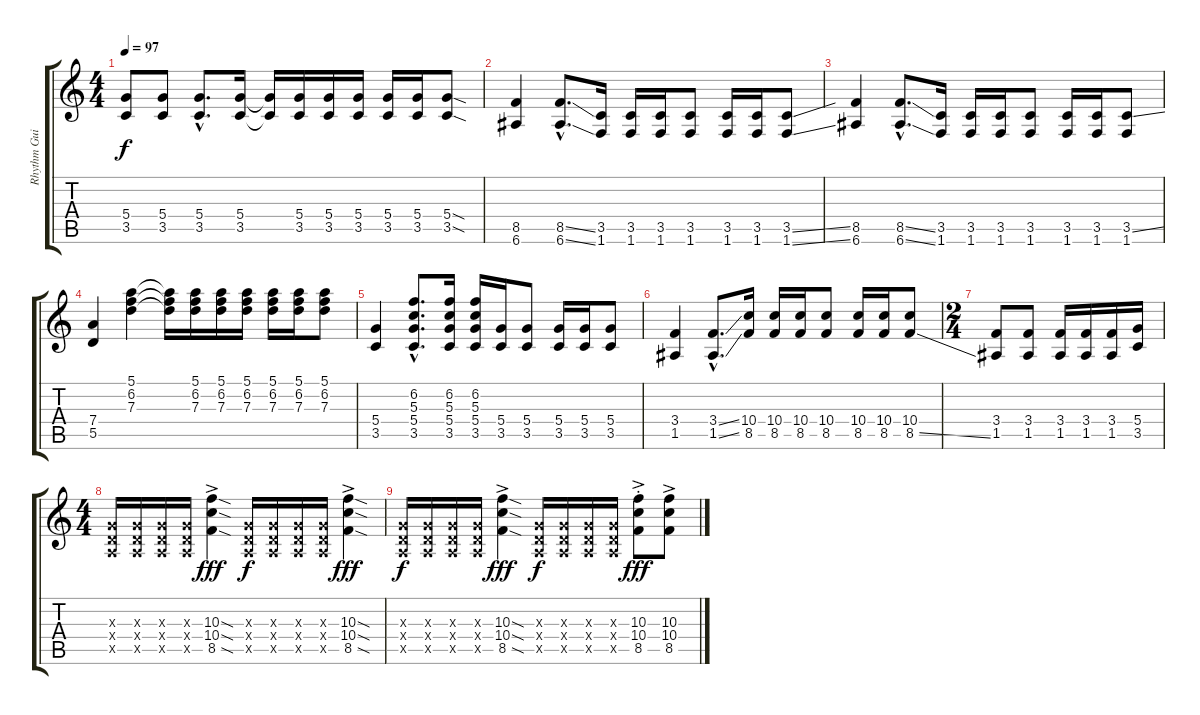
\track ("Rhythm Guitar" "Rhythm Gui") {instrument overdrivenguitar}
\staff {score tabs}
\tuning (E4 B3 G3 D3 A2 E2) {hide}
\ts (4 4)
\tempo 97
\clef g2
\ks c
(5.4 3.5).8{dy f} (5.4 3.5).8 (5.4{hac} 3.5{hac}).8{d} (5.4 3.5).16 (5.4{t} 3.5{t}).16 (5.4 3.5).16 (5.4 3.5).16 (5.4 3.5).16 (5.4 3.5).16 (5.4 3.5).16 (5.4{sod} 3.5{sod}).8 |
(8.5 6.6).4 (8.5{ss hac} 6.6{ss hac}).8{d} (3.5 1.6).16 (3.5 1.6).16 (3.5 1.6).16 (3.5 1.6).8 (3.5 1.6).16 (3.5 1.6).16 (3.5{ss} 1.6{ss}).8 |
(8.5 6.6).4 (8.5{ss hac} 6.6{ss hac}).8{d} (3.5 1.6).16 (3.5 1.6).16 (3.5 1.6).16 (3.5 1.6).8 (3.5 1.6).16 (3.5 1.6).16 (3.5{ss} 1.6).8 |
(7.4 5.5).4 (5.1 6.2 7.3).4 (5.1{t} 6.2{t} 7.3{t}).16 (5.1 6.2 7.3).16 (5.1 6.2 7.3).16 (5.1 6.2 7.3).16 (5.1 6.2 7.3).16 (5.1 6.2 7.3).16 (5.1 6.2 7.3).8 |
(5.4 3.5).4 (6.2{hac} 5.3{hac} 5.4{hac} 3.5{hac}).8{d} (6.2 5.3 5.4 3.5).16 (6.2 5.3 5.4 3.5).16 (5.4 3.5).16 (5.4 3.5).8 (5.4 3.5).16 (5.4 3.5).16 (5.4 3.5).8 |
(3.4 1.5).4 (3.4{ss hac} 1.5{ss hac}).8{d} (10.4 8.5).16 (10.4 8.5).16 (10.4 8.5).16 (10.4 8.5).8 (10.4 8.5).16 (10.4 8.5).16 (10.4 8.5{ss}).8 |
\ts (2 4)
(3.4 1.5).8 (3.4 1.5).8 (3.4 1.5).16 (3.4 1.5).16 (3.4 1.5).16 (5.4 3.5).16 |
\ts (4 4)
(0.3{x} 0.4{x} 0.5{x}).16 (0.3{x} 0.4{x} 0.5{x}).16 (0.3{x} 0.4{x} 0.5{x}).16 (0.3{x} 0.4{x} 0.5{x}).16 (10.3{sod ac} 10.4{sod ac} 8.5{sod ac}).4{dy fff} (0.3{x} 0.4{x} 0.5{x}).16{dy f} (0.3{x} 0.4{x} 0.5{x}).16 (0.3{x} 0.4{x} 0.5{x}).16 (0.3{x} 0.4{x} 0.5{x}).16 (10.3{sod ac} 10.4{sod ac} 8.5{sod ac}).4{dy fff} |
(0.3{x} 0.4{x} 0.5{x}).16{dy f} (0.3{x} 0.4{x} 0.5{x}).16 (0.3{x} 0.4{x} 0.5{x}).16 (0.3{x} 0.4{x} 0.5{x}).16 (10.3{sod ac} 10.4{sod ac} 8.5{sod ac}).4{dy fff} (0.3{x} 0.4{x} 0.5{x}).16{dy f} (0.3{x} 0.4{x} 0.5{x}).16 (0.3{x} 0.4{x} 0.5{x}).16 (0.3{x} 0.4{x} 0.5{x}).16 (10.3{ac st} 10.4{ac st} 8.5{ac st}).8{dy fff} (10.3{ac} 10.4{ac} 8.5{ac}).8
